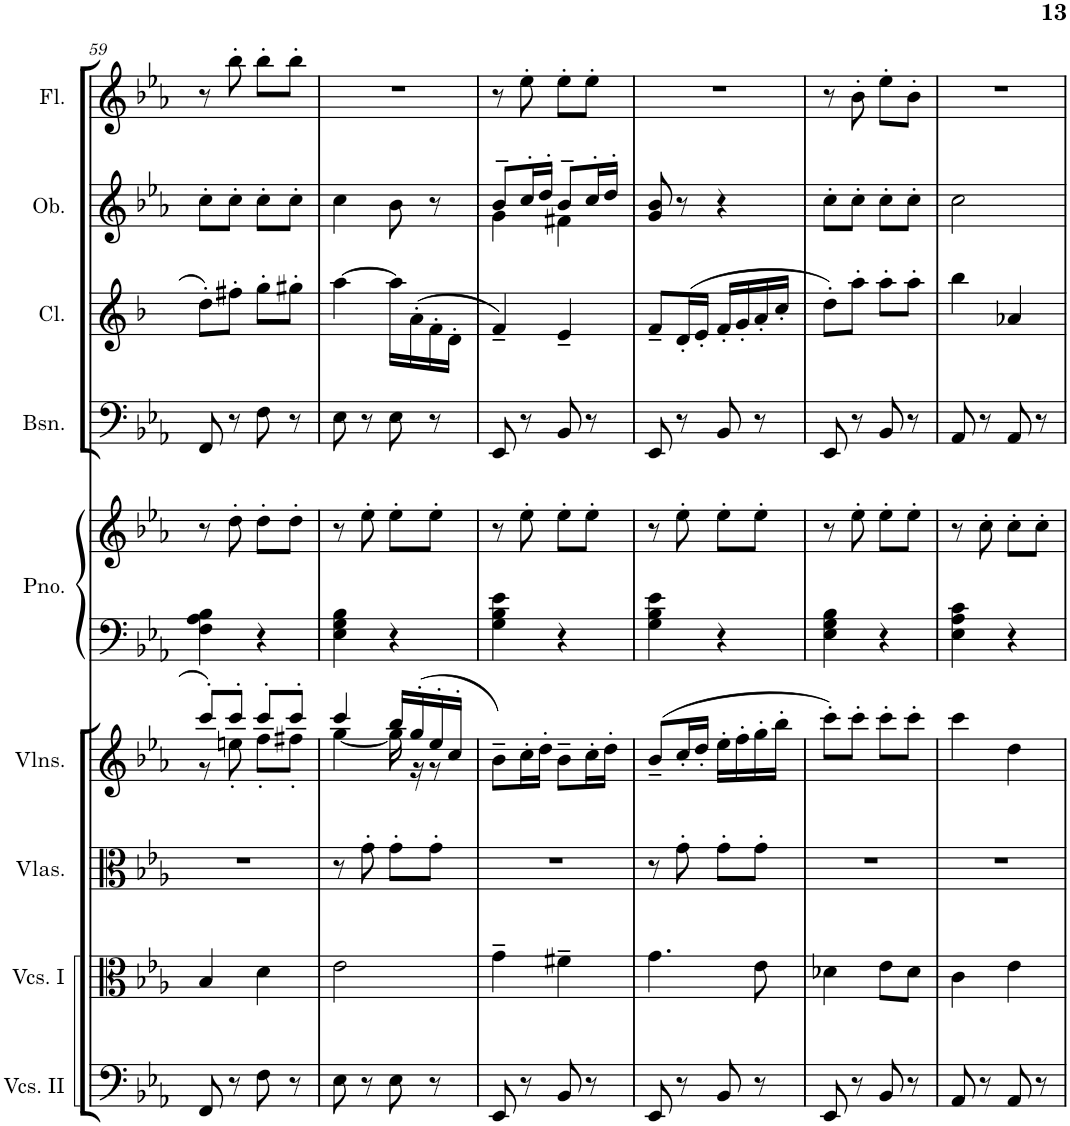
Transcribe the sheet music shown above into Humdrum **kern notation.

**kern	**kern	**kern	**kern	**kern	**kern	**kern	**kern	**kern	**kern
*part9	*part8	*part7	*part6	*part5	*part5	*part4	*part3	*part2	*part1
*staff10	*staff9	*staff8	*staff7	*staff6	*staff5	*staff4	*staff3	*staff2	*staff1
*I"Violoncellos II	*I"Violoncellos I	*I"Violas	*I"Violins	*I"Piano	*	*I"Bassoon	*I"Clarinet	*I"Oboe	*I"Flute
*I'Vcs. II	*I'Vcs. I	*I'Vlas.	*I'Vlns.	*I'Pno.	*	*I'Bsn.	*I'Cl.	*I'Ob.	*I'Fl.
!!LO:PB:g=z
*clefF4	*clefC3	*clefC3	*clefG2	*clefF4	*clefG2	*clefF4	*clefG2	*clefG2	*clefG2
*	*	*	*	*	*	*	*Trd1c2	*	*
*k[b-e-a-]	*k[b-e-a-]	*k[b-e-a-]	*k[b-e-a-]	*k[b-e-a-]	*k[b-e-a-]	*k[b-e-a-]	*k[b-]	*k[b-e-a-]	*k[b-e-a-]
*M2/4	*M2/4	*M2/4	*M2/4	*M2/4	*M2/4	*M2/4	*M2/4	*M2/4	*M2/4
=59	=59	=59	=59	=59	=59	=59	=59	=59	=59
*	*	*	*^	*	*	*	*	*	*
8FF/	4B-/	2r	8ccc'/L	8r	4F\ 4A-\ 4B-\	8r	8FF/	8dd'\L	8cc'\L	8r
8r	.	.	8ccc'/J	8een'\	.	8dd'\	8r	8ff#X'\J	8cc'\J	8bb-'\
8F\	4d\	.	8ccc'/L	8ff'\L	4r	8dd'\L	8F\	8gg'\L	8cc'\L	8bb-'\L
8r	.	.	8ccc'/J	8ff#X'\J	.	8dd'\J	8r	8gg#X'\J	8cc'\J	8bb-'\J
=60	=60	=60	=60	=60	=60	=60	=60	=60	=60	=60
8E-\	2e-\	8r	4ccc/	[4gg\	4E-\ 4G\ 4B-\	8r	8E-\	[4aa\	4cc\	2r
8r	.	8g'\	.	.	.	8ee-'\	8r	.	.	.
8E-\	.	8g'\L	16bb-/LL	16gg\]	4r	8ee-'\L	8E-\	16aa\LL]	8b-\	.
.	.	.	(16gg'/	16r	.	.	.	(16a'\	.	.
8r	.	8g'\J	16ee-'/	8r	.	8ee-'\J	8r	16f'\	8r	.
.	.	.	16cc'/JJ	.	.	.	.	16d'\JJ	.	.
*	*	*	*v	*v	*	*	*	*	*	*
=61	=61	=61	=61	=61	=61	=61	=61	=61	=61
*	*	*	*	*	*	*	*	*^	*
8EE-/	4g~\	2r	8b-~\L)	4G\ 4B-\ 4e-\	8r	8EE-/	4f~/)	8b-~/L	4g\	8r
8r	.	.	16cc'\L	.	8ee-'\	8r	.	16cc'/L	.	8ee-'\
.	.	.	16dd'\JJ	.	.	.	.	16dd'/JJ	.	.
8BB-/	4f#X~\	.	8b-~\L	4r	8ee-'\L	8BB-/	4e~/	8b-~/L	4f#X\	8ee-'\L
8r	.	.	16cc'\L	.	8ee-'\J	8r	.	16cc'/L	.	8ee-'\J
.	.	.	16dd'\JJ	.	.	.	.	16dd'/JJ	.	.
*	*	*	*	*	*	*	*	*v	*v	*
=62	=62	=62	=62	=62	=62	=62	=62	=62	=62
8EE-/	4.g\	8r	(8b-~/L	4G\ 4B-\ 4e-\	8r	8EE-/	8f~/L	8g/ 8b-/	2r
8r	.	8g'\	16cc'/L	.	8ee-'\	8r	(16d'/L	8r	.
.	.	.	16dd'/JJ	.	.	.	16e'/JJ	.	.
8BB-/	.	8g'\L	16ee-'\LL	4r	8ee-'\L	8BB-/	16f'/LL	4r	.
.	.	.	16ff'\	.	.	.	16g'/	.	.
8r	8e-\	8g'\J	16gg'\	.	8ee-'\J	8r	16a'/	.	.
.	.	.	16bb-'\JJ	.	.	.	16cc'/JJ	.	.
=63	=63	=63	=63	=63	=63	=63	=63	=63	=63
8EE-/	4d-X\	2r	8ccc'\L)	4E-\ 4G\ 4B-\	8r	8EE-/	8dd'\L)	8cc'\L	8r
8r	.	.	8ccc'\J	.	8ee-'\	8r	8aa'\J	8cc'\J	8b-'\
8BB-/	8e-\L	.	8ccc'\L	4r	8ee-'\L	8BB-/	8aa'\L	8cc'\L	8ee-'\L
8r	8d-\J	.	8ccc'\J	.	8ee-'\J	8r	8aa'\J	8cc'\J	8b-'\J
=64	=64	=64	=64	=64	=64	=64	=64	=64	=64
8AA-/	4c\	2r	4ccc\	4E-\ 4A-\ 4c\	8r	8AA-/	4bb-\	2cc\	2r
8r	.	.	.	.	8cc'\	8r	.	.	.
8AA-/	4e-\	.	4dd\	4r	8cc'\L	8AA-/	4a-X/	.	.
8r	.	.	.	.	8cc'\J	8r	.	.	.
=	=	=	=	=	=	=	=	=	=
*-	*-	*-	*-	*-	*-	*-	*-	*-	*-
